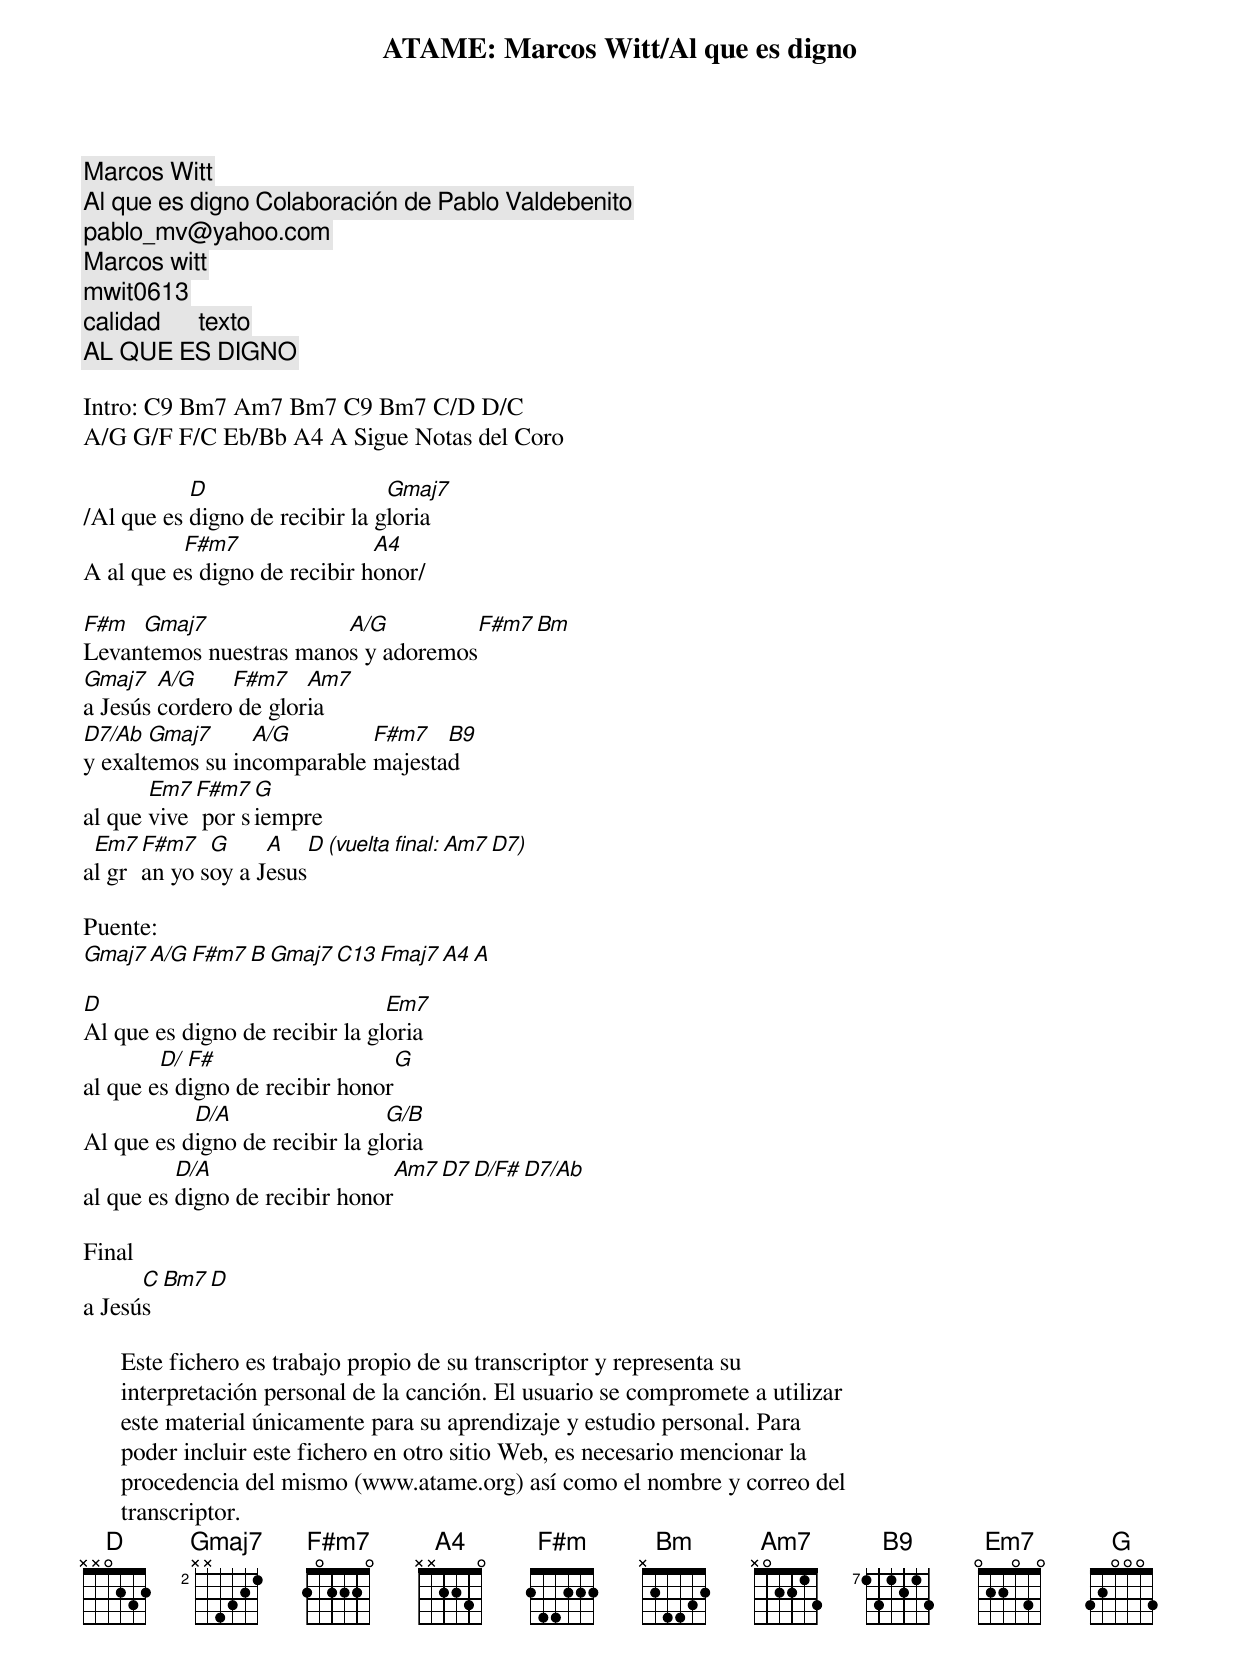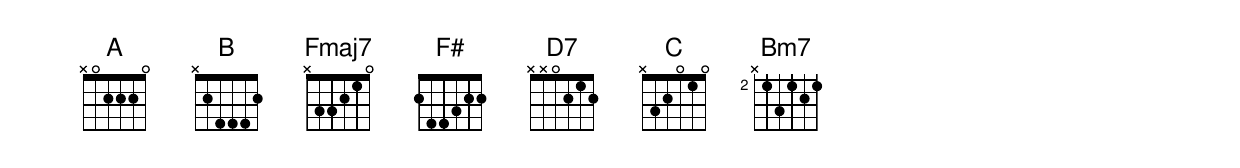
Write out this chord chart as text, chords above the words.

ATAME: Marcos Witt/Al que es digno

      Marcos Witt
      Al que es digno Colaboración de Pablo Valdebenito
      pablo_mv@yahoo.com
      Marcos witt
       mwit0613
      calidad      texto
AL QUE ES DIGNO

Intro: C9 Bm7 Am7 Bm7 C9 Bm7 C/D D/C
A/G G/F F/C Eb/Bb A4 A Sigue Notas del Coro

           D                    Gmaj7
/Al que es digno de recibir la gloria
          F#m7                A4
A al que es digno de recibir honor/

F#m  Gmaj7              A/G         F#m7   Bm
Levantemos nuestras manos y adoremos
Gmaj7   A/G    F#m7    Am7
a Jesús cordero de gloria
D7/Ab  Gmaj7     A/G        F#m7   B9
y exaltemos su incomparable majestad
       Em7 F#m7  G
al que vive por siempre
 Em7 F#m7   G     A    D  (vuelta final: Am7  D7)
al gran yo soy a Jesus

Puente:
Gmaj7 A/G F#m7 B Gmaj7 C13 Fmaj7 A4 A

D               		Em7
Al que es digno de recibir la gloria
        D/ F#               	G
al que es digno de recibir honor
           D/A		        G/B
Al que es digno de recibir la gloria
          D/A                	Am7 D7 D/F# D7/Ab
al que es digno de recibir honor

Final
      C Bm7 D
a Jesús

      Este fichero es trabajo propio de su transcriptor y representa su
      interpretación personal de la canción. El usuario se compromete a utilizar
      este material únicamente para su aprendizaje y estudio personal. Para
      poder incluir este fichero en otro sitio Web, es necesario mencionar la
      procedencia del mismo (www.atame.org) así como el nombre y correo del
      transcriptor.
